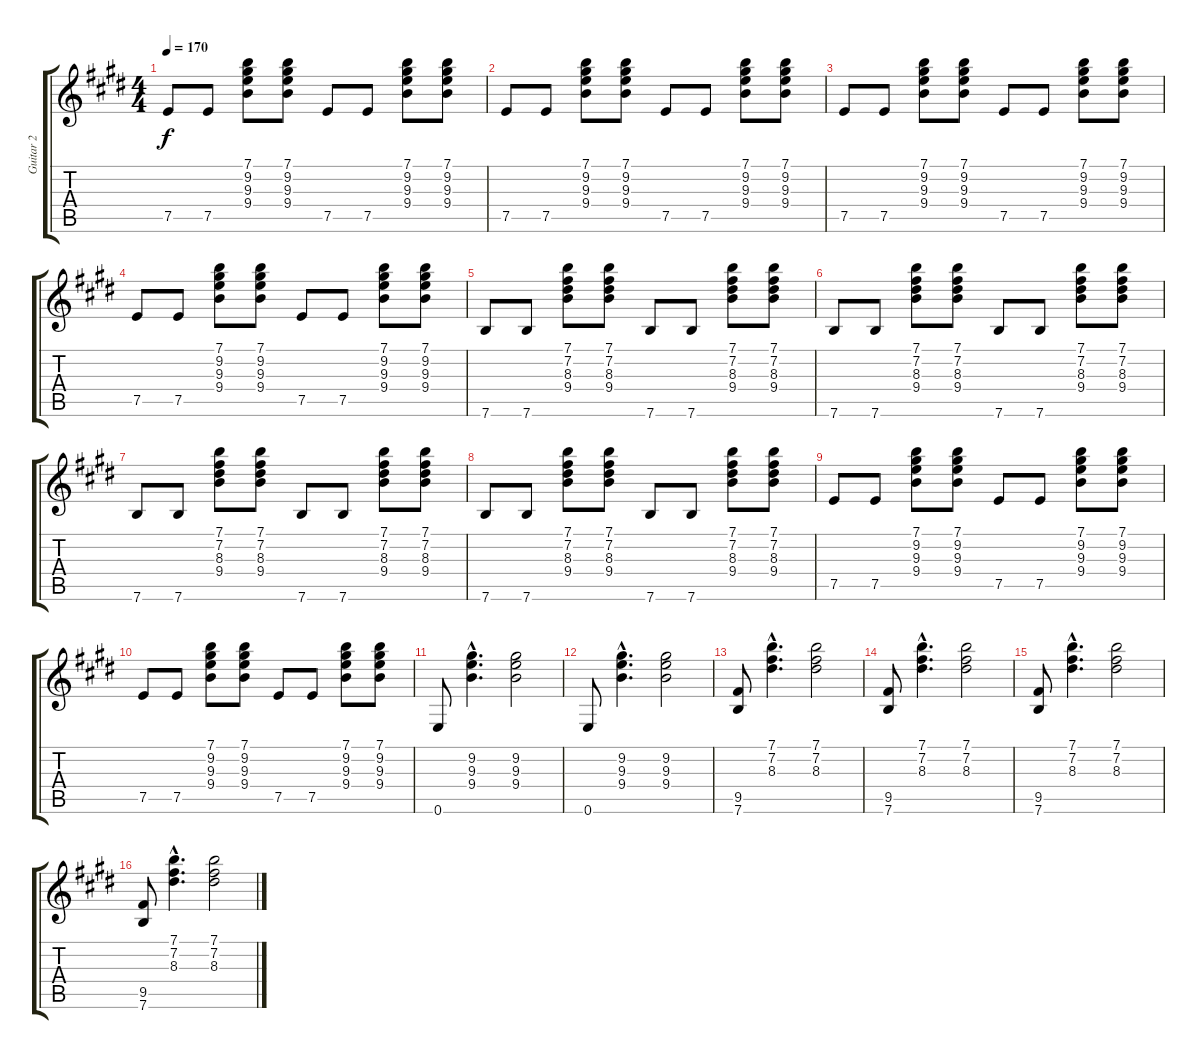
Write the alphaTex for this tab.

\track ("Guitar 2" "Guitar 2") {instrument overdrivenguitar}
\staff {score tabs}
\tuning (E4 B3 G3 D3 A2 E2) {hide}
\ts (4 4)
\tempo 170
\clef g2
\ks e
7.5.8{dy f} 7.5.8 (7.1 9.2 9.3 9.4).8 (7.1 9.2 9.3 9.4).8 7.5.8 7.5.8 (7.1 9.2 9.3 9.4).8 (7.1 9.2 9.3 9.4).8 |
7.5.8 7.5.8 (7.1 9.2 9.3 9.4).8 (7.1 9.2 9.3 9.4).8 7.5.8 7.5.8 (7.1 9.2 9.3 9.4).8 (7.1 9.2 9.3 9.4).8 |
7.5.8 7.5.8 (7.1 9.2 9.3 9.4).8 (7.1 9.2 9.3 9.4).8 7.5.8 7.5.8 (7.1 9.2 9.3 9.4).8 (7.1 9.2 9.3 9.4).8 |
7.5.8 7.5.8 (7.1 9.2 9.3 9.4).8 (7.1 9.2 9.3 9.4).8 7.5.8 7.5.8 (7.1 9.2 9.3 9.4).8 (7.1 9.2 9.3 9.4).8 |
7.6.8 7.6.8 (7.1 7.2 8.3 9.4).8 (7.1 7.2 8.3 9.4).8 7.6.8 7.6.8 (7.1 7.2 8.3 9.4).8 (7.1 7.2 8.3 9.4).8 |
7.6.8 7.6.8 (7.1 7.2 8.3 9.4).8 (7.1 7.2 8.3 9.4).8 7.6.8 7.6.8 (7.1 7.2 8.3 9.4).8 (7.1 7.2 8.3 9.4).8 |
7.6.8 7.6.8 (7.1 7.2 8.3 9.4).8 (7.1 7.2 8.3 9.4).8 7.6.8 7.6.8 (7.1 7.2 8.3 9.4).8 (7.1 7.2 8.3 9.4).8 |
7.6.8 7.6.8 (7.1 7.2 8.3 9.4).8 (7.1 7.2 8.3 9.4).8 7.6.8 7.6.8 (7.1 7.2 8.3 9.4).8 (7.1 7.2 8.3 9.4).8 |
7.5.8 7.5.8 (7.1 9.2 9.3 9.4).8 (7.1 9.2 9.3 9.4).8 7.5.8 7.5.8 (7.1 9.2 9.3 9.4).8 (7.1 9.2 9.3 9.4).8 |
7.5.8 7.5.8 (7.1 9.2 9.3 9.4).8 (7.1 9.2 9.3 9.4).8 7.5.8 7.5.8 (7.1 9.2 9.3 9.4).8 (7.1 9.2 9.3 9.4).8 |
0.6.8 (9.2{hac} 9.3{hac} 9.4{hac}).4{d} (9.2 9.3 9.4).2 |
0.6.8 (9.2{hac} 9.3{hac} 9.4{hac}).4{d} (9.2 9.3 9.4).2 |
(9.5 7.6).8 (7.1{hac} 7.2{hac} 8.3{hac}).4{d} (7.1 7.2 8.3).2 |
(9.5 7.6).8 (7.1{hac} 7.2{hac} 8.3{hac}).4{d} (7.1 7.2 8.3).2 |
(9.5 7.6).8 (7.1{hac} 7.2{hac} 8.3{hac}).4{d} (7.1 7.2 8.3).2 |
(9.5 7.6).8 (7.1{hac} 7.2{hac} 8.3{hac}).4{d} (7.1 7.2 8.3).2
